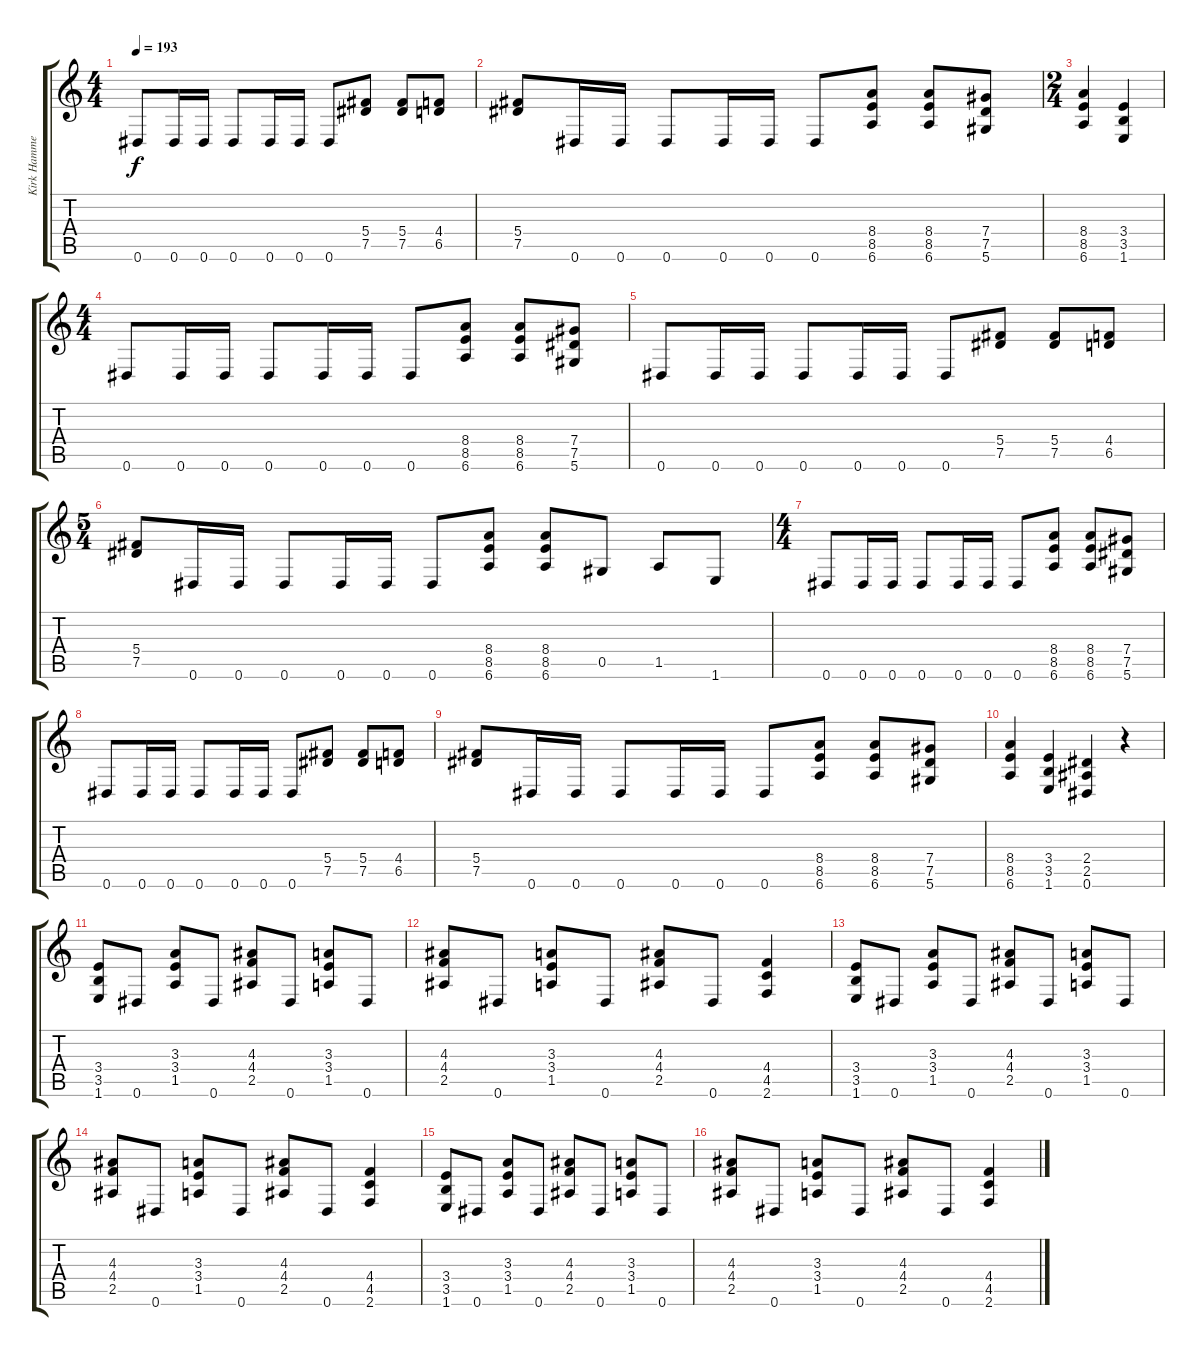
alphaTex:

\track ("Kirk Hammet " "Kirk Hamme") {instrument distortionguitar}
\staff {score tabs}
\tuning (Eb4 Bb3 Gb3 Db3 Ab2 Eb2) {hide}
\ts (4 4)
\tempo 193
\clef g2
\ks c
0.6.8{dy f} 0.6.16 0.6.16 0.6.8 0.6.16 0.6.16 0.6.8 (5.4 7.5).8 (5.4 7.5).8 (4.4 6.5).8 |
(5.4 7.5).8 0.6.16 0.6.16 0.6.8 0.6.16 0.6.16 0.6.8 (8.4 8.5 6.6).8 (8.4 8.5 6.6).8 (7.4 7.5 5.6).8 |
\ts (2 4)
(8.4 8.5 6.6).4 (3.4 3.5 1.6).4 |
\ts (4 4)
0.6.8 0.6.16 0.6.16 0.6.8 0.6.16 0.6.16 0.6.8 (8.4 8.5 6.6).8 (8.4 8.5 6.6).8 (7.4 7.5 5.6).8 |
0.6.8 0.6.16 0.6.16 0.6.8 0.6.16 0.6.16 0.6.8 (5.4 7.5).8 (5.4 7.5).8 (4.4 6.5).8 |
\ts (5 4)
(5.4 7.5).8 0.6.16 0.6.16 0.6.8 0.6.16 0.6.16 0.6.8 (8.4 8.5 6.6).8 (8.4 8.5 6.6).8 0.5.8 1.5.8 1.6.8 |
\ts (4 4)
0.6.8 0.6.16 0.6.16 0.6.8 0.6.16 0.6.16 0.6.8 (8.4 8.5 6.6).8 (8.4 8.5 6.6).8 (7.4 7.5 5.6).8 |
0.6.8 0.6.16 0.6.16 0.6.8 0.6.16 0.6.16 0.6.8 (5.4 7.5).8 (5.4 7.5).8 (4.4 6.5).8 |
(5.4 7.5).8 0.6.16 0.6.16 0.6.8 0.6.16 0.6.16 0.6.8 (8.4 8.5 6.6).8 (8.4 8.5 6.6).8 (7.4 7.5 5.6).8 |
(8.4 8.5 6.6).4 (3.4 3.5 1.6).4 (2.4 2.5 0.6).4 r.4 |
(3.4 3.5 1.6).8 0.6.8 (3.3 3.4 1.5).8 0.6.8 (4.3 4.4 2.5).8 0.6.8 (3.3 3.4 1.5).8 0.6.8 |
(4.3 4.4 2.5).8 0.6.8 (3.3 3.4 1.5).8 0.6.8 (4.3 4.4 2.5).8 0.6.8 (4.4 4.5 2.6).4 |
(3.4 3.5 1.6).8 0.6.8 (3.3 3.4 1.5).8 0.6.8 (4.3 4.4 2.5).8 0.6.8 (3.3 3.4 1.5).8 0.6.8 |
(4.3 4.4 2.5).8 0.6.8 (3.3 3.4 1.5).8 0.6.8 (4.3 4.4 2.5).8 0.6.8 (4.4 4.5 2.6).4 |
(3.4 3.5 1.6).8 0.6.8 (3.3 3.4 1.5).8 0.6.8 (4.3 4.4 2.5).8 0.6.8 (3.3 3.4 1.5).8 0.6.8 |
(4.3 4.4 2.5).8 0.6.8 (3.3 3.4 1.5).8 0.6.8 (4.3 4.4 2.5).8 0.6.8 (4.4 4.5 2.6).4
